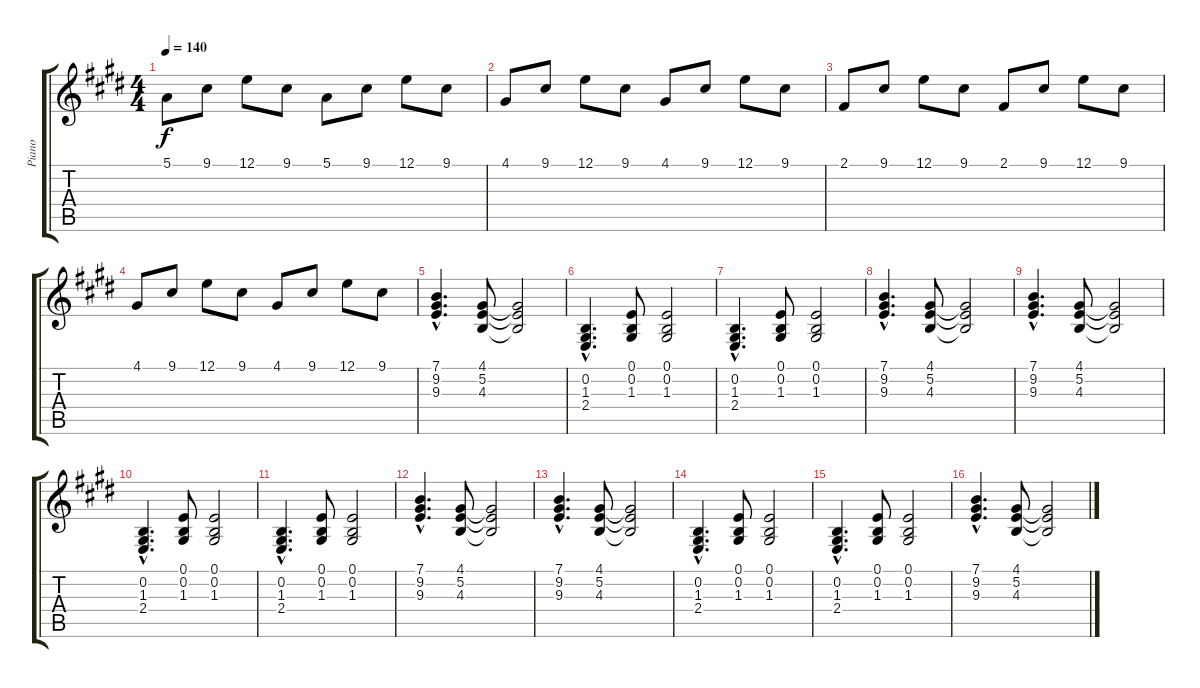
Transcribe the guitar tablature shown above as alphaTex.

\track ("Piano" "Piano") {instrument brightacousticpiano}
\staff {score tabs}
\tuning (E4 B3 G3 D3 A2 E2) {hide}
\ts (4 4)
\tempo 140
\clef g2
\ks e
5.1.8{dy f} 9.1.8 12.1.8 9.1.8 5.1.8 9.1.8 12.1.8 9.1.8 |
4.1.8 9.1.8 12.1.8 9.1.8 4.1.8 9.1.8 12.1.8 9.1.8 |
2.1.8 9.1.8 12.1.8 9.1.8 2.1.8 9.1.8 12.1.8 9.1.8 |
4.1.8 9.1.8 12.1.8 9.1.8 4.1.8 9.1.8 12.1.8 9.1.8 |
(7.1{hac} 9.2{hac} 9.3{hac}).4{d} (4.1 5.2 4.3).8 (4.1{t} 5.2{t} 4.3{t}).2 |
(0.2{hac} 1.3{hac} 2.4{hac}).4{d} (0.1 0.2 1.3).8 (0.1 0.2 1.3).2 |
(0.2{hac} 1.3{hac} 2.4{hac}).4{d} (0.1 0.2 1.3).8 (0.1 0.2 1.3).2 |
(7.1{hac} 9.2{hac} 9.3{hac}).4{d} (4.1 5.2 4.3).8 (4.1{t} 5.2{t} 4.3{t}).2 |
(7.1{hac} 9.2{hac} 9.3{hac}).4{d} (4.1 5.2 4.3).8 (4.1{t} 5.2{t} 4.3{t}).2 |
(0.2{hac} 1.3{hac} 2.4{hac}).4{d} (0.1 0.2 1.3).8 (0.1 0.2 1.3).2 |
(0.2{hac} 1.3{hac} 2.4{hac}).4{d} (0.1 0.2 1.3).8 (0.1 0.2 1.3).2 |
(7.1{hac} 9.2{hac} 9.3{hac}).4{d} (4.1 5.2 4.3).8 (4.1{t} 5.2{t} 4.3{t}).2 |
(7.1{hac} 9.2{hac} 9.3{hac}).4{d} (4.1 5.2 4.3).8 (4.1{t} 5.2{t} 4.3{t}).2 |
(0.2{hac} 1.3{hac} 2.4{hac}).4{d} (0.1 0.2 1.3).8 (0.1 0.2 1.3).2 |
(0.2{hac} 1.3{hac} 2.4{hac}).4{d} (0.1 0.2 1.3).8 (0.1 0.2 1.3).2 |
(7.1{hac} 9.2{hac} 9.3{hac}).4{d} (4.1 5.2 4.3).8 (4.1{t} 5.2{t} 4.3{t}).2
